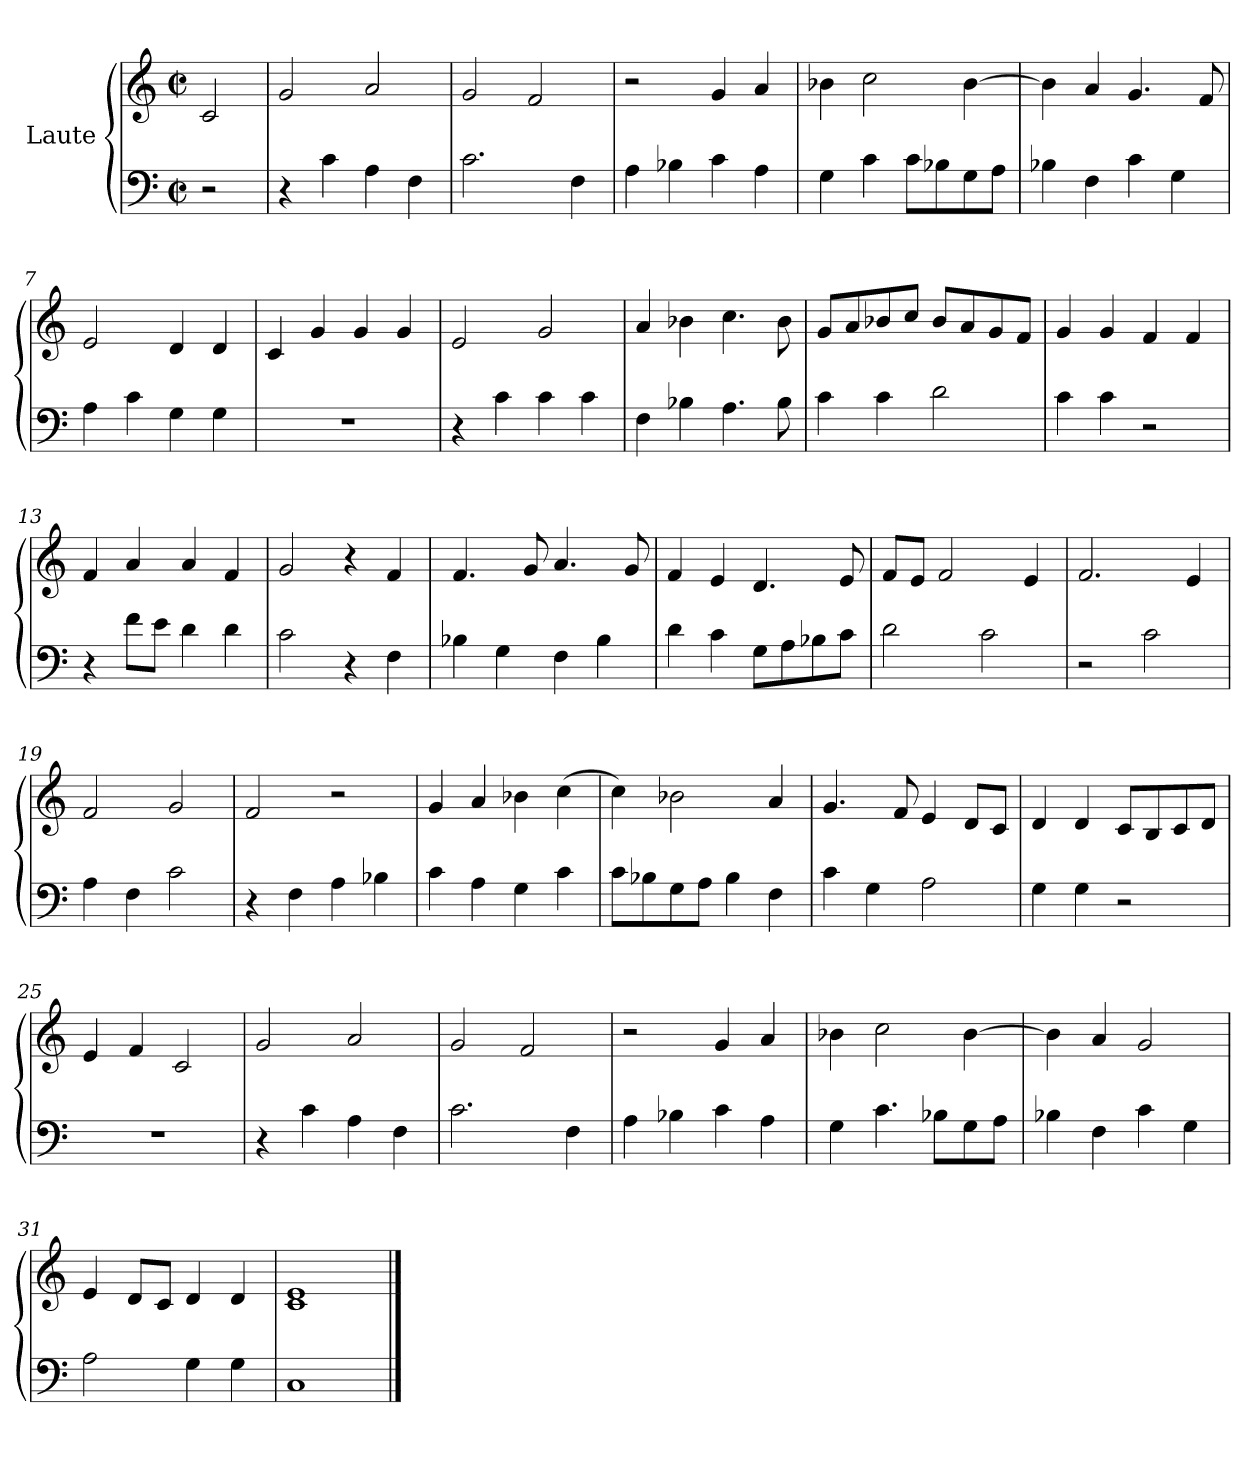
**kern	**kern
*part1	*part1
*staff2	*staff1
*I"Laute	*
*clefF4	*clefG2
*k[]	*k[]
*M2/2	*M2/2
*met(c|)	*met(c|)
=1	=1
2r	2c/
=2	=2
4r	2g/
4c\	.
4A\	2a/
4F\	.
=3	=3
2.c\	2g/
.	2f/
4F\	.
=4	=4
4A\	2r
4B-X\	.
4c\	4g/
4A\	4a/
=5	=5
4G\	4b-X\
4c\	2cc\
8c\L	.
8B-X\	.
8G\	[4b-\
8A\J	.
=6	=6
4B-X\	4b-\]
4F\	4a/
4c\	4.g/
4G\	.
.	8f/
!!LO:LB:g=z
=7	=7
4A\	2e/
4c\	.
4G\	4d/
4G\	4d/
=8	=8
1r	4c/
.	4g/
.	4g/
.	4g/
=9	=9
4r	2e/
4c\	.
4c\	2g/
4c\	.
=10	=10
4F\	4a/
4B-X\	4b-X\
4.A\	4.cc\
8B-\	8b-\
=11	=11
4c\	8g/L
.	8a/
4c\	8b-X/
.	8cc/J
2d\	8b-/L
.	8a/
.	8g/
.	8f/J
!!LO:LB:g=z
=12	=12
4c\	4g/
4c\	4g/
2r	4f/
.	4f/
=13	=13
4r	4f/
8f\L	4a/
8e\J	.
4d\	4a/
4d\	4f/
=14	=14
2c\	2g/
4r	4r
4F\	4f/
=15	=15
4B-X\	4.f/
4G\	.
.	8g/
4F\	4.a/
4B-\	.
.	8g/
=16	=16
4d\	4f/
4c\	4e/
8G\L	4.d/
8A\	.
8B-X\	.
8c\J	8e/
!!LO:LB:g=z
=17	=17
2d\	8f/L
.	8e/J
.	2f/
2c\	.
.	4e/
=18	=18
2r	2.f/
2c\	.
.	4e/
=19	=19
4A\	2f/
4F\	.
2c\	2g/
=20	=20
4r	2f/
4F\	.
4A\	2r
4B-X\	.
=21	=21
4c\	4g/
4A\	4a/
4G\	4b-X\
4c\	(4cc\
=22	=22
8c\L	4cc\)
8B-X\	.
8G\	2b-X\
8A\J	.
4B-\	.
4F\	4a/
!!LO:LB:g=z
=23	=23
4c\	4.g/
4G\	.
.	8f/
2A\	4e/
.	8d/L
.	8c/J
=24	=24
4G\	4d/
4G\	4d/
2r	8c/L
.	8B/
.	8c/
.	8d/J
=25	=25
1r	4e/
.	4f/
.	2c/
=26	=26
4r	2g/
4c\	.
4A\	2a/
4F\	.
=27	=27
2.c\	2g/
.	2f/
4F\	.
!!LO:LB:g=z
=28	=28
4A\	2r
4B-X\	.
4c\	4g/
4A\	4a/
=29	=29
4G\	4b-X\
4.c\	2cc\
8B-X\L	.
8G\	[4b-\
8A\J	.
=30	=30
4B-X\	4b-\]
4F\	4a/
4c\	2g/
4G\	.
=31	=31
2A\	4e/
.	8d/L
.	8c/J
4G\	4d/
4G\	4d/
=32	=32
1C	1c 1e
==	==
*-	*-
